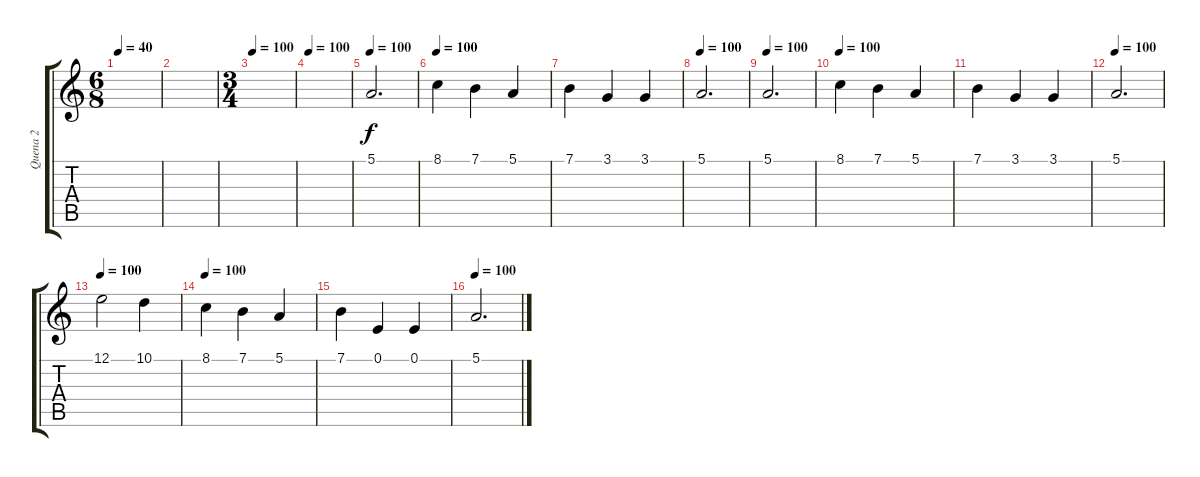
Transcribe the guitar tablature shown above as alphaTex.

\track ("Quena 2" "Quena 2") {instrument piccolo}
\staff {score tabs}
\tuning (E4 B3 G3 D3 A2 E2) {hide}
\ts (6 8)
\tempo 40
\clef g2
\ks c
|
|
\ts (3 4)
\tempo 100
|
\tempo 100
|
\tempo 100
5.1.2{d} |
\tempo 100
8.1.4 7.1.4 5.1.4 |
7.1.4 3.1.4 3.1.4 |
\tempo 100
5.1.2{d} |
\tempo 100
5.1.2{d} |
\tempo 100
8.1.4 7.1.4 5.1.4 |
7.1.4 3.1.4 3.1.4 |
\tempo 100
5.1.2{d} |
\tempo 100
12.1.2 10.1.4 |
\tempo 100
8.1.4 7.1.4 5.1.4 |
7.1.4 0.1.4 0.1.4 |
\tempo 100
5.1.2{d}
